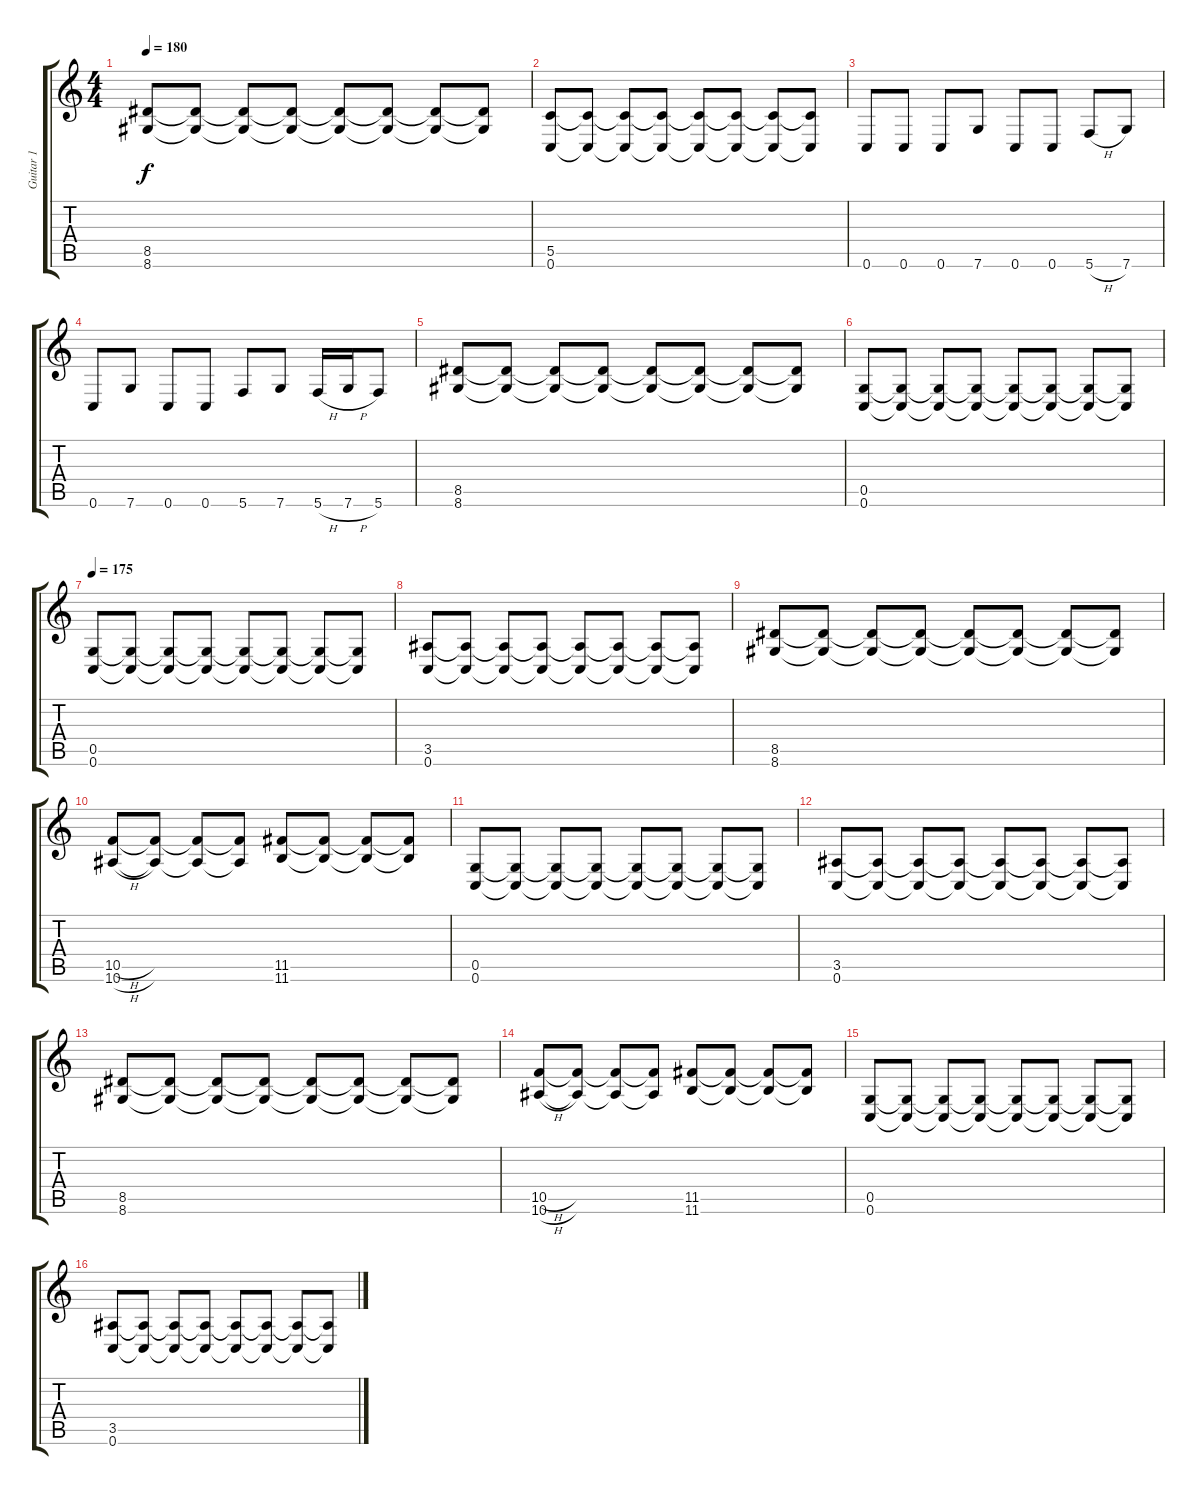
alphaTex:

\track ("Guitar 1" "Guitar 1") {instrument distortionguitar}
\staff {score tabs}
\tuning (D4 A3 F3 C3 G2 C2) {hide}
\ts (4 4)
\tempo 180
\clef g2
\ks c
(8.5 8.6).8{dy f} (8.5{t} 8.6{t}).8 (8.5{t} 8.6{t}).8 (8.5{t} 8.6{t}).8 (8.5{t} 8.6{t}).8 (8.5{t} 8.6{t}).8 (8.5{t} 8.6{t}).8 (8.5{t} 8.6{t}).8 |
(5.5 0.6).8 (5.5{t} 0.6{t}).8 (5.5{t} 0.6{t}).8 (5.5{t} 0.6{t}).8 (5.5{t} 0.6{t}).8 (5.5{t} 0.6{t}).8 (5.5{t} 0.6{t}).8 (5.5{t} 0.6{t}).8 |
0.6.8 0.6.8 0.6.8 7.6.8 0.6.8 0.6.8 5.6{h}.8 7.6.8 |
0.6.8 7.6.8 0.6.8 0.6.8 5.6.8 7.6.8 5.6{h}.16 7.6{h}.16 5.6.8 |
(8.5 8.6).8 (8.5{t} 8.6{t}).8 (8.5{t} 8.6{t}).8 (8.5{t} 8.6{t}).8 (8.5{t} 8.6{t}).8 (8.5{t} 8.6{t}).8 (8.5{t} 8.6{t}).8 (8.5{t} 8.6{t}).8 |
(0.5 0.6).8 (0.5{t} 0.6{t}).8 (0.5{t} 0.6{t}).8 (0.5{t} 0.6{t}).8 (0.5{t} 0.6{t}).8 (0.5{t} 0.6{t}).8 (0.5{t} 0.6{t}).8 (0.5{t} 0.6{t}).8 |
\tempo 175
(0.5 0.6).8 (0.5{t} 0.6{t}).8 (0.5{t} 0.6{t}).8 (0.5{t} 0.6{t}).8 (0.5{t} 0.6{t}).8 (0.5{t} 0.6{t}).8 (0.5{t} 0.6{t}).8 (0.5{t} 0.6{t}).8 |
(3.5 0.6).8 (3.5{t} 0.6{t}).8 (3.5{t} 0.6{t}).8 (3.5{t} 0.6{t}).8 (3.5{t} 0.6{t}).8 (3.5{t} 0.6{t}).8 (3.5{t} 0.6{t}).8 (3.5{t} 0.6{t}).8 |
(8.5 8.6).8 (8.5{t} 8.6{t}).8 (8.5{t} 8.6{t}).8 (8.5{t} 8.6{t}).8 (8.5{t} 8.6{t}).8 (8.5{t} 8.6{t}).8 (8.5{t} 8.6{t}).8 (8.5{t} 8.6{t}).8 |
(10.5{h} 10.6{h}).8 (10.5{t} 10.6{t}).8 (10.5{t} 10.6{t}).8 (10.5{t} 10.6{t}).8 (11.5 11.6).8 (11.5{t} 11.6{t}).8 (11.5{t} 11.6{t}).8 (11.5{t} 11.6{t}).8 |
(0.5 0.6).8 (0.5{t} 0.6{t}).8 (0.5{t} 0.6{t}).8 (0.5{t} 0.6{t}).8 (0.5{t} 0.6{t}).8 (0.5{t} 0.6{t}).8 (0.5{t} 0.6{t}).8 (0.5{t} 0.6{t}).8 |
(3.5 0.6).8 (3.5{t} 0.6{t}).8 (3.5{t} 0.6{t}).8 (3.5{t} 0.6{t}).8 (3.5{t} 0.6{t}).8 (3.5{t} 0.6{t}).8 (3.5{t} 0.6{t}).8 (3.5{t} 0.6{t}).8 |
(8.5 8.6).8 (8.5{t} 8.6{t}).8 (8.5{t} 8.6{t}).8 (8.5{t} 8.6{t}).8 (8.5{t} 8.6{t}).8 (8.5{t} 8.6{t}).8 (8.5{t} 8.6{t}).8 (8.5{t} 8.6{t}).8 |
(10.5{h} 10.6{h}).8 (10.5{t} 10.6{t}).8 (10.5{t} 10.6{t}).8 (10.5{t} 10.6{t}).8 (11.5 11.6).8 (11.5{t} 11.6{t}).8 (11.5{t} 11.6{t}).8 (11.5{t} 11.6{t}).8 |
(0.5 0.6).8 (0.5{t} 0.6{t}).8 (0.5{t} 0.6{t}).8 (0.5{t} 0.6{t}).8 (0.5{t} 0.6{t}).8 (0.5{t} 0.6{t}).8 (0.5{t} 0.6{t}).8 (0.5{t} 0.6{t}).8 |
(3.5 0.6).8 (3.5{t} 0.6{t}).8 (3.5{t} 0.6{t}).8 (3.5{t} 0.6{t}).8 (3.5{t} 0.6{t}).8 (3.5{t} 0.6{t}).8 (3.5{t} 0.6{t}).8 (3.5{t} 0.6{t}).8
